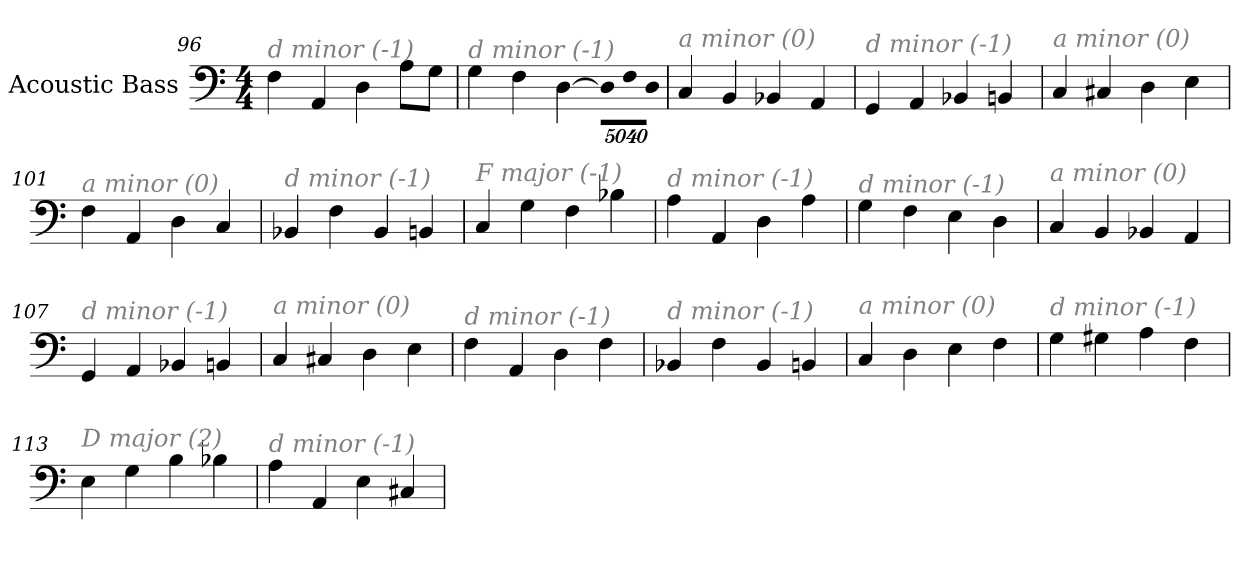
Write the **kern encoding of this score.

**kern
*part1
*staff1
*I"Acoustic Bass
*clefF4
*ITrd7c12
*k[]
*C:
*M4/4
=96
!LO:TX:i:color=#808080:t=d minor (-1)
4FF
4AAA
4DD
8AAL
8GGJ
=97
!LO:TX:i:color=#808080:t=d minor (-1)
4GG
4FF
[4DD
!LO:N:vis=8
40320%3347DDL]
!LO:N:vis=8
40320%3347FF
!LO:N:vis=8
40320%3347DDJ
=98
!LO:TX:i:color=#808080:t=a minor (0)
4CC
4BBB
4BBB-X
4AAA
=99
!LO:TX:i:color=#808080:t=d minor (-1)
4GGG
4AAA
4BBB-X
4BBBn
=100
!LO:TX:i:color=#808080:t=a minor (0)
4CC
4CC#X
4DD
4EE
=101
!LO:TX:i:color=#808080:t=a minor (0)
4FF
4AAA
4DD
4CC
=102
!LO:TX:i:color=#808080:t=d minor (-1)
4BBB-X
4FF
4BBB-
4BBBn
=103
!LO:TX:i:color=#808080:t=F major (-1)
4CC
4GG
4FF
4BB-X
=104
!LO:TX:i:color=#808080:t=d minor (-1)
4AA
4AAA
4DD
4AA
=105
!LO:TX:i:color=#808080:t=d minor (-1)
4GG
4FF
4EE
4DD
=106
!LO:TX:i:color=#808080:t=a minor (0)
4CC
4BBB
4BBB-X
4AAA
=107
!LO:TX:i:color=#808080:t=d minor (-1)
4GGG
4AAA
4BBB-X
4BBBn
=108
!LO:TX:i:color=#808080:t=a minor (0)
4CC
4CC#X
4DD
4EE
=109
!LO:TX:i:color=#808080:t=d minor (-1)
4FF
4AAA
4DD
4FF
=110
!LO:TX:i:color=#808080:t=d minor (-1)
4BBB-X
4FF
4BBB-
4BBBn
=111
!LO:TX:i:color=#808080:t=a minor (0)
4CC
4DD
4EE
4FF
=112
!LO:TX:i:color=#808080:t=d minor (-1)
4GG
4GG#X
4AA
4FF
=113
!LO:TX:i:color=#808080:t=D major (2)
4EE
4GG
4BB
4BB-X
=114
!LO:TX:i:color=#808080:t=d minor (-1)
4AA
4AAA
4EE
4CC#X
=
*-
